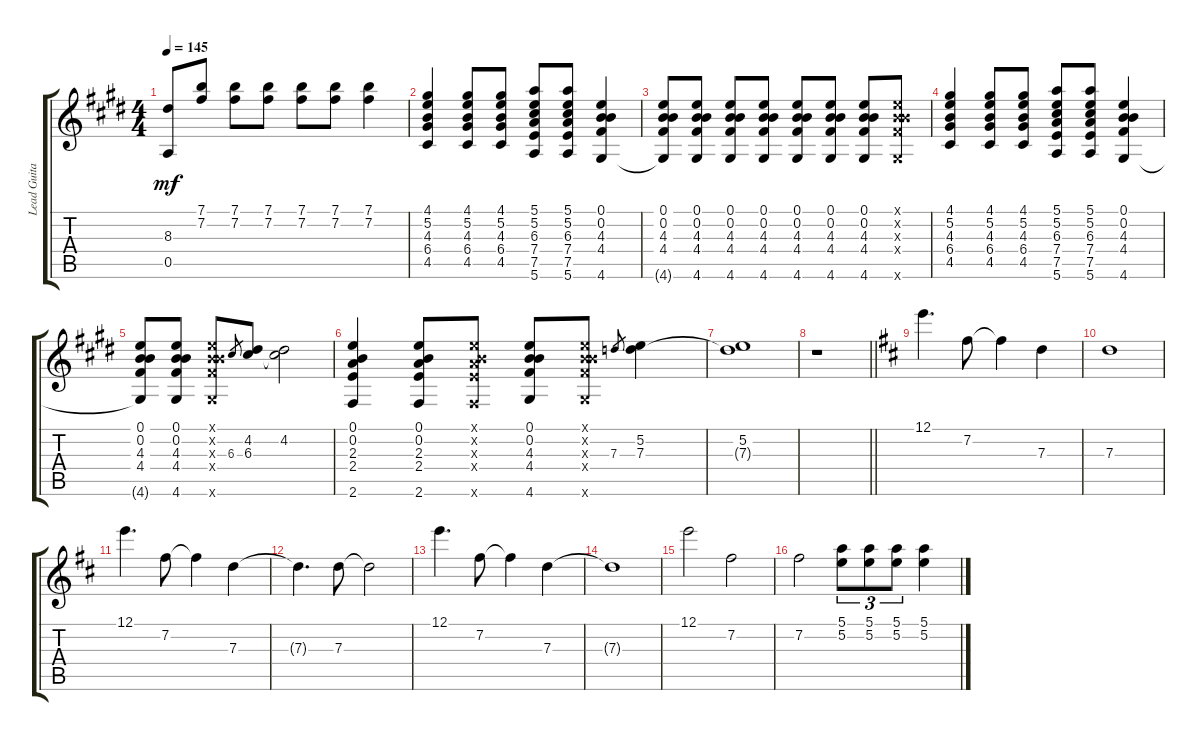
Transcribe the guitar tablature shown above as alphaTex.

\track ("Lead Guitar" "Lead Guita") {instrument electricguitarclean}
\staff {score tabs}
\tuning (E4 B3 G3 D3 A2 E2) {hide}
\ts (4 4)
\tempo 145
\clef g2
\ks e
(8.3 0.5{t}).8{dy mf} (7.1 7.2).8 (7.1 7.2).8 (7.1 7.2).8 (7.1 7.2).8 (7.1 7.2).8 (7.1 7.2).4 |
(4.1 5.2 4.3 6.4 4.5).4 (4.1 5.2 4.3 6.4 4.5).8 (4.1 5.2 4.3 6.4 4.5).8 (5.1 5.2 6.3 7.4 7.5 5.6).8 (5.1 5.2 6.3 7.4 7.5 5.6).8 (0.1 0.2 4.3 4.4 4.6).4 |
(0.1 0.2 4.3 4.4 4.6{t}).8 (0.1 0.2 4.3 4.4 4.6).8 (0.1 0.2 4.3 4.4 4.6).8 (0.1 0.2 4.3 4.4 4.6).8 (0.1 0.2 4.3 4.4 4.6).8 (0.1 0.2 4.3 4.4 4.6).8 (0.1 0.2 4.3 4.4 4.6).8 (0.1{x} 0.2{x} 4.3{x} 4.4{x} 4.6{x}).8 |
(4.1 5.2 4.3 6.4 4.5).4 (4.1 5.2 4.3 6.4 4.5).8 (4.1 5.2 4.3 6.4 4.5).8 (5.1 5.2 6.3 7.4 7.5 5.6).8 (5.1 5.2 6.3 7.4 7.5 5.6).8 (0.1 0.2 4.3 4.4 4.6).4 |
(0.1 0.2 4.3 4.4 4.6{t}).8 (0.1 0.2 4.3 4.4 4.6).8 (0.1{x} 0.2{x} 4.3{x} 4.4{x} 4.6{x}).8 6.3.8{gr} (4.2 6.3).8 (4.2 6.3{t}).2 |
(0.1 0.2 2.3 2.4 2.6).4 (0.1 0.2 2.3 2.4 2.6).8 (0.1{x} 0.2{x} 2.3{x} 2.4{x} 2.6{x}).8 (0.1 0.2 4.3 4.4 4.6).8 (0.1{x} 0.2{x} 4.3{x} 4.4{x} 4.6{x}).8 7.3.8{gr} (5.2 7.3).4 |
(5.2 7.3{t}).1 |
\barLineRight lightlight
r.1 |
\ks d
12.1.4{d} 7.2.8 7.2{t}.4 7.3.4 |
7.3.1 |
12.1.4{d} 7.2.8 7.2{t}.4 7.3.4 |
7.3{t}.4{d} 7.3.8 7.3{t}.2 |
12.1.4{d} 7.2.8 7.2{t}.4 7.3.4 |
7.3{t}.1 |
12.1.2 7.2.2 |
7.2.2 (5.1 5.2).8{tu (3 2)} (5.1 5.2).8{tu (3 2)} (5.1 5.2).8{tu (3 2)} (5.1 5.2).4
